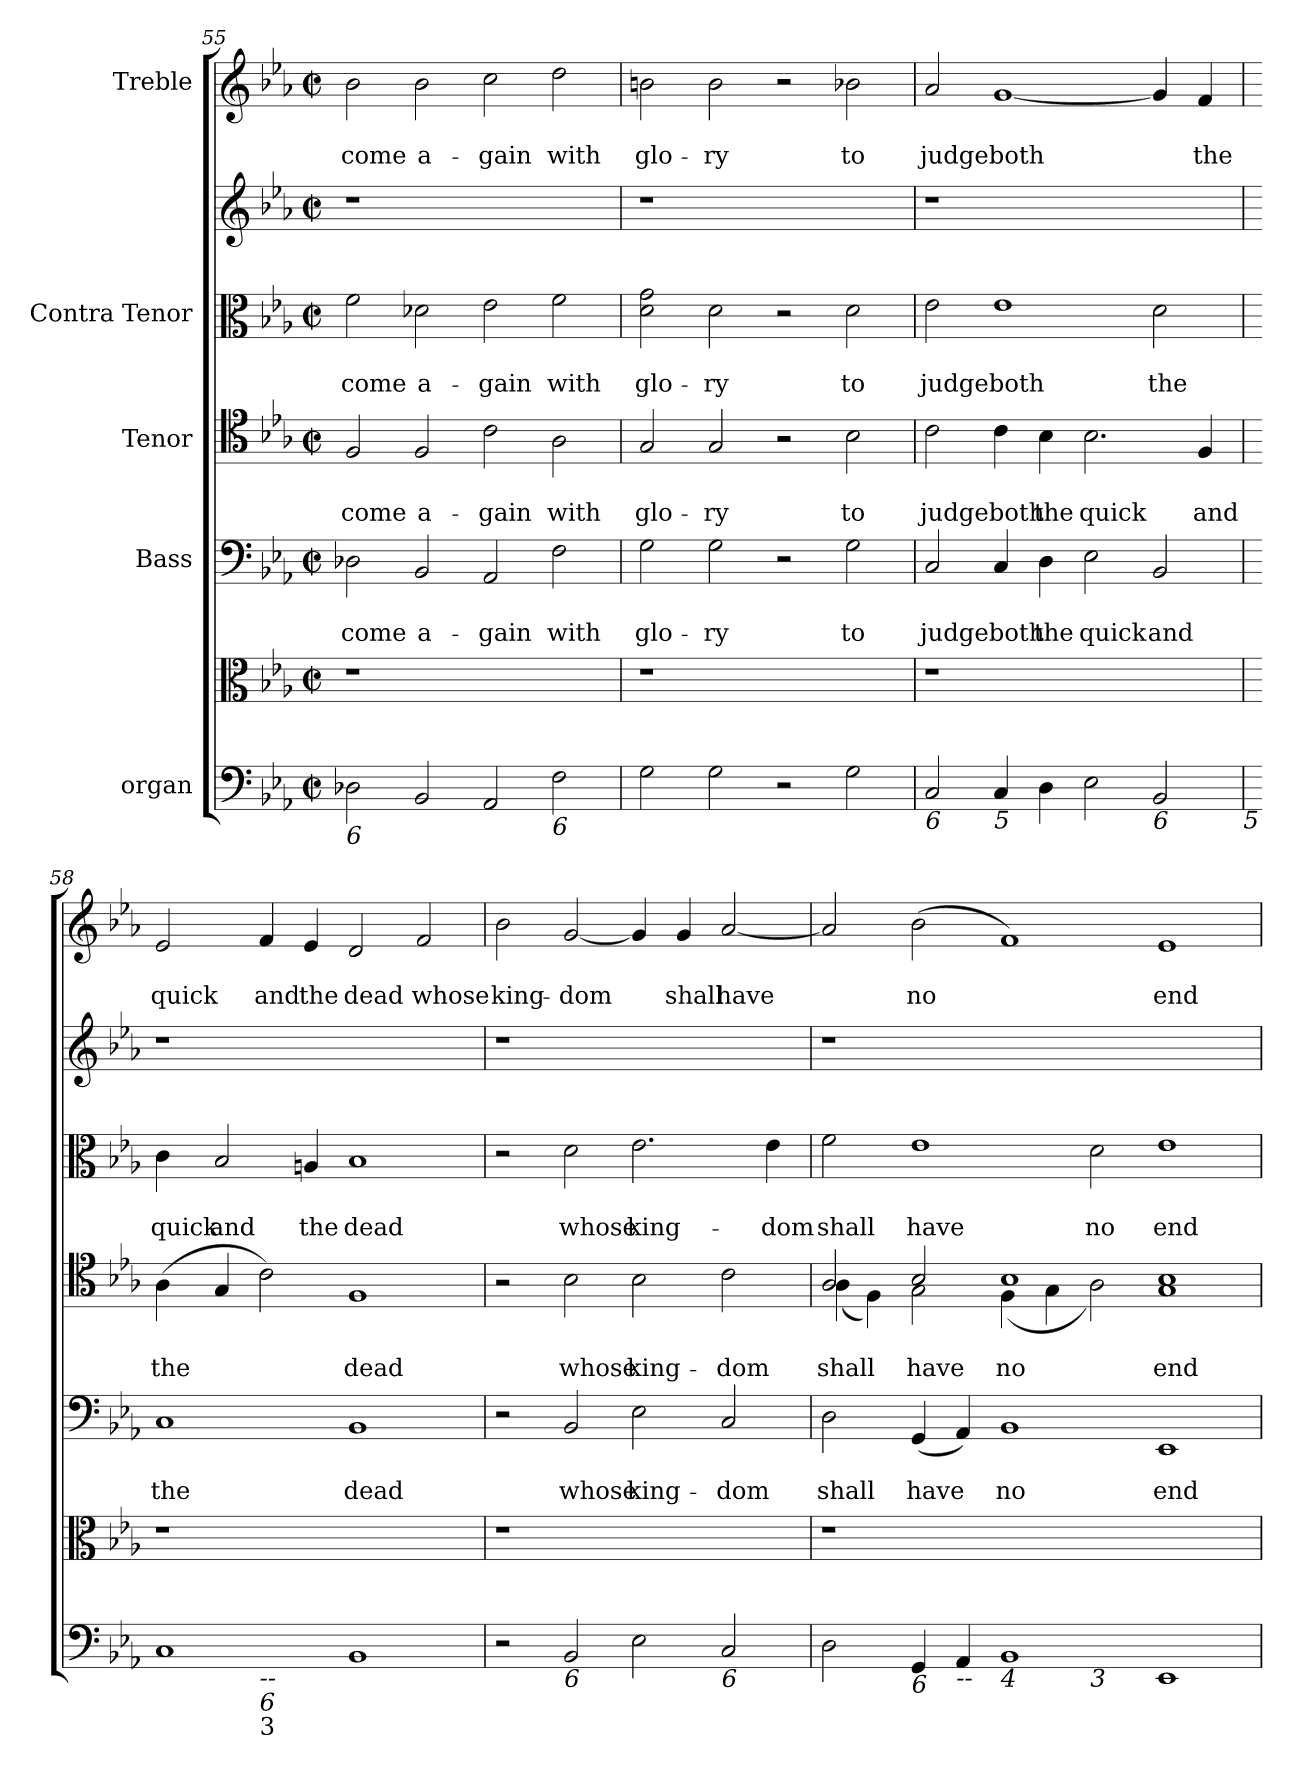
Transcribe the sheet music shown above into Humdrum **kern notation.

**kern	**kern	**kern	**text	**text	**kern	**text	**text	**kern	**text	**text	**kern	**kern	**text	**text
*part7	*part6	*part5	*part5	*part5	*part4	*part4	*part4	*part3	*part3	*part3	*part2	*part1	*part1	*part1
*staff7	*staff6	*staff5	*staff5	*staff5	*staff4	*staff4	*staff4	*staff3	*staff3	*staff3	*staff2	*staff1	*staff1	*staff1
*I"organ	*	*I"Bass	*	*	*I"Tenor	*	*	*I"Contra Tenor	*	*	*	*I"Treble	*	*
*clefF4	*clefC3	*clefF4	*	*	*clefC4	*	*	*clefC3	*	*	*clefG2	*clefG2	*	*
*k[b-e-a-]	*k[b-e-a-]	*k[b-e-a-]	*	*	*k[b-e-a-]	*	*	*k[b-e-a-]	*	*	*k[b-e-a-]	*k[b-e-a-]	*	*
*c:	*c:	*c:	*	*	*c:	*	*	*c:	*	*	*c:	*c:	*	*
*M2/2	*M2/2	*M2/2	*	*	*M2/2	*	*	*M2/2	*	*	*M2/2	*M2/2	*	*
*met(c|)	*met(c|)	*met(c|)	*	*	*met(c|)	*	*	*met(c|)	*	*	*met(c|)	*met(c|)	*	*
=55	=55	=55	=55	=55	=55	=55	=55	=55	=55	=55	=55	=55	=55	=55
!LO:TX:b:i:t=6	!	!	!	!	!	!	!	!	!	!	!	!	!	!
!	!	!	!	!LO:LY:b	!	!	!LO:LY:b	!	!	!LO:LY:b	!	!	!	!LO:LY:b
2D-X\	1r	2D-X\	.	come	2F/	.	come	2f\	.	come	1r	2b-\	.	come
!	!	!	!	!LO:LY:b	!	!	!LO:LY:b	!	!	!LO:LY:b	!	!	!	!LO:LY:b
2BB-/	.	2BB-/	.	a-	2F/	.	a-	2d-X\	.	a-	.	2b-\	.	a-
!	!	!	!	!LO:LY:b	!	!	!LO:LY:b	!	!	!LO:LY:b	!	!	!	!LO:LY:b
2AA-/	1ryy	2AA-/	.	-gain	2c\	.	-gain	2e-\	.	-gain	1ryy	2cc\	.	-gain
!LO:TX:b:i:t=6	!	!	!	!	!	!	!	!	!	!	!	!	!	!
!	!	!	!	!LO:LY:b	!	!	!LO:LY:b	!	!	!LO:LY:b	!	!	!	!LO:LY:b
2F\	.	2F\	.	with	2A-\	.	with	2f\	.	with	.	2dd\	.	with
=56	=56	=56	=56	=56	=56	=56	=56	=56	=56	=56	=56	=56	=56	=56
!	!	!	!	!LO:LY:b	!	!	!LO:LY:b	!	!	!LO:LY:b	!	!	!	!LO:LY:b
2G\	1r	2G\	.	glo-	2G/	.	glo-	2d\ 2g\	.	glo-	1r	2bn\	.	glo-
!	!	!	!	!LO:LY:b	!	!	!LO:LY:b	!	!	!LO:LY:b	!	!	!	!LO:LY:b
2G\	.	2G\	.	-ry	2G/	.	-ry	2d\	.	-ry	.	2b\	.	-ry
2r	1ryy	2r	.	.	2r	.	.	2r	.	.	1ryy	2r	.	.
!	!	!	!	!LO:LY:b	!	!	!LO:LY:b	!	!	!LO:LY:b	!	!	!	!LO:LY:b
2G\	.	2G\	.	to	2B-\	.	to	2d\	.	to	.	2b-X\	.	to
=57	=57	=57	=57	=57	=57	=57	=57	=57	=57	=57	=57	=57	=57	=57
!LO:TX:b:i:t=6	!	!	!	!	!	!	!	!	!	!	!	!	!	!
!	!	!	!	!LO:LY:b	!	!	!LO:LY:b	!	!	!LO:LY:b	!	!	!	!LO:LY:b
2C/	1r	2C/	.	judge	2c\	.	judge	2e-\	.	judge	1r	2a-/	.	judge
!LO:TX:b:i:t=5	!	!	!	!	!	!	!	!	!	!	!	!	!	!
!	!	!	!	!LO:LY:b	!	!	!LO:LY:b	!	!	!LO:LY:b	!	!	!	!LO:LY:b
4C/	.	4C/	.	both	4c\	.	both	1e-	.	both	.	[1g	.	both
!	!	!	!	!LO:LY:b	!	!	!LO:LY:b	!	!	!	!	!	!	!
4D\	.	4D\	.	the	4B-\	.	the	.	.	.	.	.	.	.
!	!	!	!	!LO:LY:b	!	!	!LO:LY:b	!	!	!	!	!	!	!
2E-\	1ryy	2E-\	.	quick	2.B-\	.	quick	.	.	.	1ryy	.	.	.
!LO:TX:b:i:t=6	!	!	!	!	!	!	!	!	!	!	!	!	!	!
!	!	!	!	!LO:LY:b	!	!	!	!	!	!LO:LY:b	!	!	!	!
2BB-/	.	2BB-/	.	and	.	.	.	2d\	.	the	.	4g/]	.	.
!	!	!	!	!	!	!	!LO:LY:b	!	!	!	!	!	!	!LO:LY:b
.	.	.	.	.	4F/	.	and	.	.	.	.	4f/	.	the
!LO:TX:b:i:t=5	!	!	!	!	!	!	!	!	!	!	!	!	!	!
!!LO:PB:g=z
=58	=58	=58	=58	=58	=58	=58	=58	=58	=58	=58	=58	=58	=58	=58
!LO:TX:b:i:t=8	!	!	!	!	!	!	!	!	!	!	!	!	!	!
!LO:TX:b:i:t=6	!	!	!	!	!	!	!	!	!	!	!	!	!	!
!LO:TX:b:i:t=7	!	!	!	!	!	!	!	!	!	!	!	!	!	!
!LO:TX:b:i:t=5	!	!	!	!	!	!	!	!	!	!	!	!	!	!
!	!	!	!	!LO:LY:b	!	!	!LO:LY:b	!	!	!LO:LY:b	!	!	!	!LO:LY:b
*^	*	*	*	*	*	*	*	*	*	*	*	*	*	*
1C	2ryy	1r	1C	.	the	(>4A-\	.	the	4c\	.	quick	1r	2e-/	.	quick
!	!	!	!	!	!	!	!	!	!	!	!LO:LY:b	!	!	!	!
.	.	.	.	.	.	4G/	.	.	2B-/	.	and	.	.	.	.
!	!LO:TX:b:i:t=--	!	!	!	!	!	!	!	!	!	!	!	!	!	!
!	!LO:TX:b:i:t=6	!	!	!	!	!	!	!	!	!	!	!	!	!	!
!	!LO:TX:b:t=3	!	!	!	!	!	!	!	!	!	!	!	!	!	!
!	!	!	!	!	!	!	!	!	!	!	!	!	!	!	!LO:LY:b
.	1.ryy	.	.	.	.	2c\)	.	.	.	.	.	.	4f/	.	and
!	!	!	!	!	!	!	!	!	!	!	!LO:LY:b	!	!	!	!LO:LY:b
.	.	.	.	.	.	.	.	.	4An/	.	the	.	4e-/	.	the
!	!	!	!	!	!LO:LY:b	!	!	!LO:LY:b	!	!	!LO:LY:b	!	!	!	!LO:LY:b
1BB-	.	1ryy	1BB-	.	dead	1F	.	dead	1B-	.	dead	1ryy	2d/	.	dead
!	!	!	!	!	!	!	!	!	!	!	!	!	!	!	!LO:LY:b
.	.	.	.	.	.	.	.	.	.	.	.	.	2f/	.	whose
=59	=59	=59	=59	=59	=59	=59	=59	=59	=59	=59	=59	=59	=59	=59	=59
!	!	!	!	!	!	!	!	!	!	!	!	!	!	!	!LO:LY:b
*v	*v	*	*	*	*	*	*	*	*	*	*	*	*	*	*
2r	1r	2r	.	.	2r	.	.	2r	.	.	1r	2b-\	.	king-
!LO:TX:b:i:t=6	!	!	!	!	!	!	!	!	!	!	!	!	!	!
!	!	!	!	!LO:LY:b	!	!	!LO:LY:b	!	!	!LO:LY:b	!	!	!	!LO:LY:b
2BB-/	.	2BB-/	.	whose	2B-\	.	whose	2d\	.	whose	.	[2g/	.	-dom
!	!	!	!	!LO:LY:b	!	!	!LO:LY:b	!	!	!LO:LY:b	!	!	!	!
2E-\	1ryy	2E-\	.	king-	2B-\	.	king-	2.e-\	.	king-	1ryy	4g/]	.	.
!	!	!	!	!	!	!	!	!	!	!	!	!	!	!LO:LY:b
.	.	.	.	.	.	.	.	.	.	.	.	4g/	.	shall
!LO:TX:b:i:t=6	!	!	!	!	!	!	!	!	!	!	!	!	!	!
!	!	!	!	!LO:LY:b	!	!	!LO:LY:b	!	!	!	!	!	!	!LO:LY:b
2C/	.	2C/	.	-dom	2c\	.	-dom	.	.	.	.	[2a-/	.	have
!	!	!	!	!	!	!	!	!	!	!LO:LY:b	!	!	!	!
.	.	.	.	.	.	.	.	4e-\	.	-dom	.	.	.	.
=60	=60	=60	=60	=60	=60	=60	=60	=60	=60	=60	=60	=60	=60	=60
!	!	!	!	!LO:LY:b	!	!	!LO:LY:b	!	!	!LO:LY:b	!	!	!	!
*^	*	*	*	*	*^	*	*	*	*	*	*	*	*	*
2D\	1.ryy	1r	2D\	.	shall	2A-/	(<4A-\	.	shall	2f\	.	shall	1r	2a-/]	.	.
.	.	.	.	.	.	.	4F\)	.	.	.	.	.	.	.	.	.
!LO:TX:b:i:t=6	!	!	!	!	!	!	!	!	!	!	!	!	!	!	!	!
!	!	!	!	!	!LO:LY:b	!	!	!	!LO:LY:b	!	!	!LO:LY:b	!	!	!	!LO:LY:b
4GG/	.	.	(<4GG/	.	have	2B-/	2G\	.	have	1e-	.	have	.	(>2b-\	.	no
!LO:TX:b:i:t=--	!	!	!	!	!	!	!	!	!	!	!	!	!	!	!	!
4AA-/	.	.	4AA-/)	.	.	.	.	.	.	.	.	.	.	.	.	.
!LO:TX:b:i:t=4	!	!	!	!	!	!	!	!	!	!	!	!	!	!	!	!
!	!	!	!	!	!LO:LY:b	!	!	!	!LO:LY:b	!	!	!	!	!	!	!
1BB-	.	0ryy	1BB-	.	no	1B-	(<4F\	.	no	.	.	.	0ryy	1f)	.	.
.	.	.	.	.	.	.	4G\	.	.	.	.	.	.	.	.	.
!	!LO:TX:b:i:t=3	!	!	!	!	!	!	!	!	!	!	!	!	!	!	!
!	!	!	!	!	!	!	!	!	!	!	!	!LO:LY:b	!	!	!	!
.	1.ryy	.	.	.	.	.	2A-\)	.	.	2d\	.	no	.	.	.	.
!	!	!	!	!	!LO:LY:b	!	!	!	!LO:LY:b	!	!	!LO:LY:b	!	!	!	!LO:LY:b
1EE-	.	.	1EE-	.	end	1B-	1G	.	end	1e-	.	end	.	1e-	.	end
*v	*v	*	*	*	*	*v	*v	*	*	*	*	*	*	*	*	*
=	=	=	=	=	=	=	=	=	=	=	=	=	=	=
*-	*-	*-	*-	*-	*-	*-	*-	*-	*-	*-	*-	*-	*-	*-
